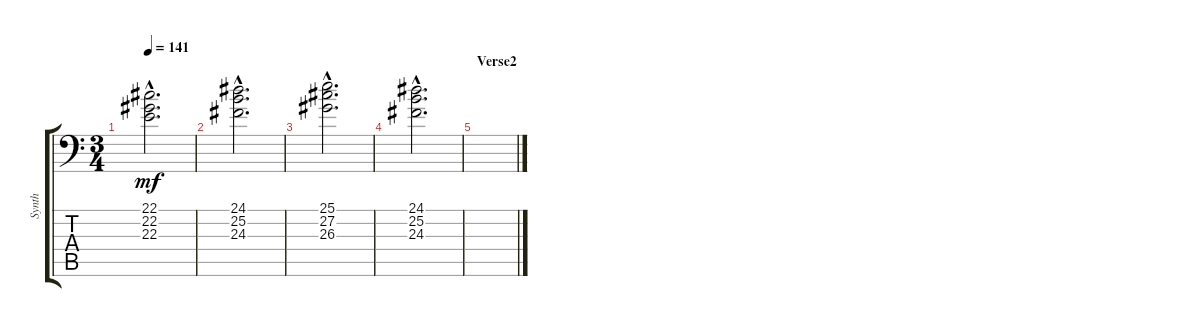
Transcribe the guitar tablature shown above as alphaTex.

\track ("Synth" "Synth") {instrument synthstrings1}
\staff {score tabs}
\tuning (Eb3 Bb2 Gb2 Db2 Ab1 Eb1) {hide}
\ts (3 4)
\tempo 141
\clef f4
\ks c
(22.1{hac} 22.2{hac} 22.3{hac}).2{d dy mf} |
(24.1{hac} 25.2{hac} 24.3{hac}).2{d} |
(25.1{hac} 27.2{hac} 26.3{hac}).2{d} |
(24.1{hac} 25.2{hac} 24.3{hac}).2{d} |
\section ("" "Verse2")
